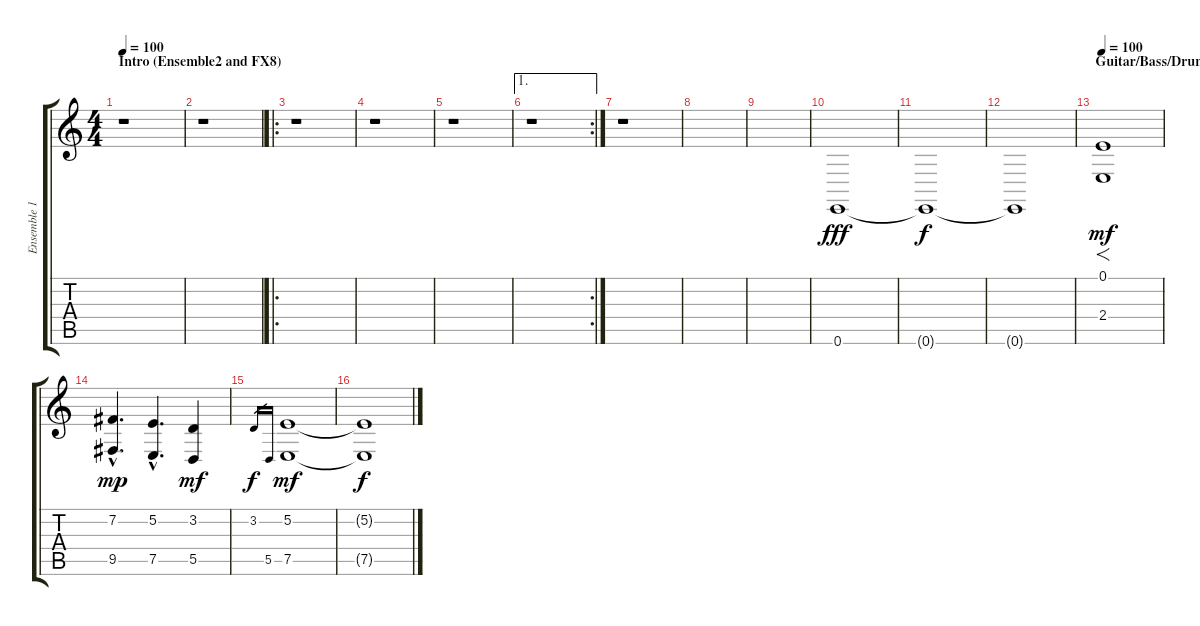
\track ("Ensemble 1" "Ensemble 1") {instrument stringensemble1}
\staff {score tabs}
\tuning (E4 B3 G3 D3 A2 E2) {hide}
\ts (4 4)
\section ("" "Intro (Ensemble2 and FX8)")
\tempo 100
\clef g2
\ks c
r.1{dy fff instrument stringensemble1} |
r.1 |
\ro
r.1 |
r.1 |
r.1 |
\ae 1
\rc 2
r.1 |
r.1 |
|
|
0.6.1{volume 13} |
0.6{t}.1{dy f} |
0.6{t}.1 |
\section ("" "Guitar/Bass/Drums Fade in")
\tempo 100
(0.1 2.4).1{f dy mf volume 12} |
(7.2{hac} 9.5{hac}).4{d dy mp} (5.2{hac} 7.5{hac}).4{d} (3.2 5.5).4{dy mf} |
3.2.16{gr dy f} 5.5.16{gr} (5.2 7.5).1{dy mf} |
(5.2{t} 7.5{t}).1{dy f}
